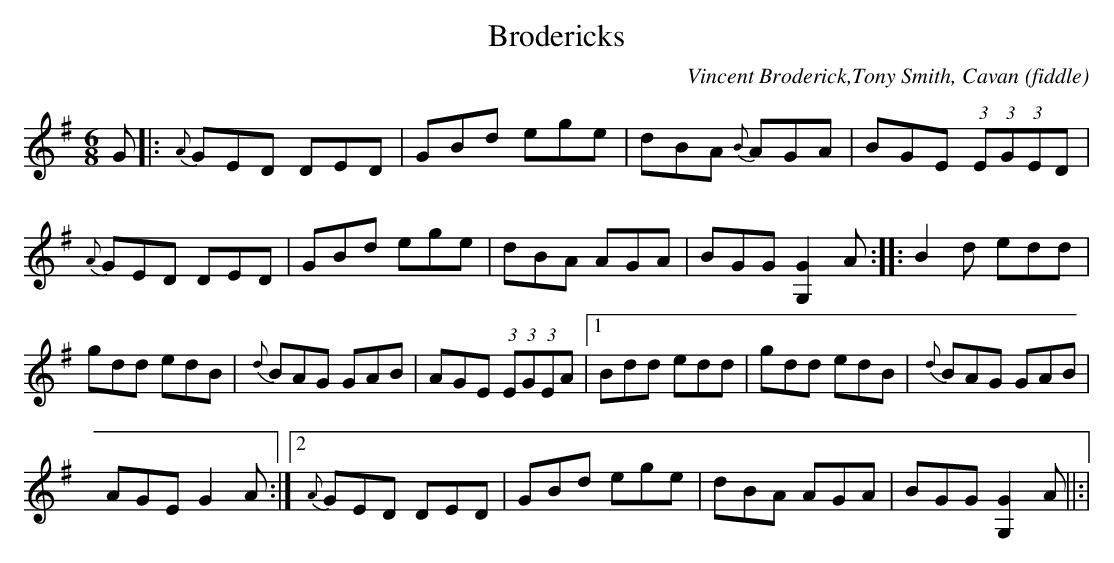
X:1
T:Brodericks
C:Vincent Broderick,Tony Smith, Cavan (fiddle)
M:6/8
L:1/8
K:G
G |:{A}GED DED |GBd ege |dBA {B}AGA |BGE (3:2:1E(3:2:1G(3:2:1ED |{A}GED DED |GBd ege |dBA AGA |BGG [G2G,2] A ::B2 d edd |gdd edB |{d}BAG GAB |AGE (3:2:1E(3:2:1G(3:2:1EA |[1Bdd edd |gdd edB |{d}BAG GAB |
AGE G2 A :|[2{A}GED DED |GBd ege |dBA AGA |BGG [G2G,2] A ||:|
